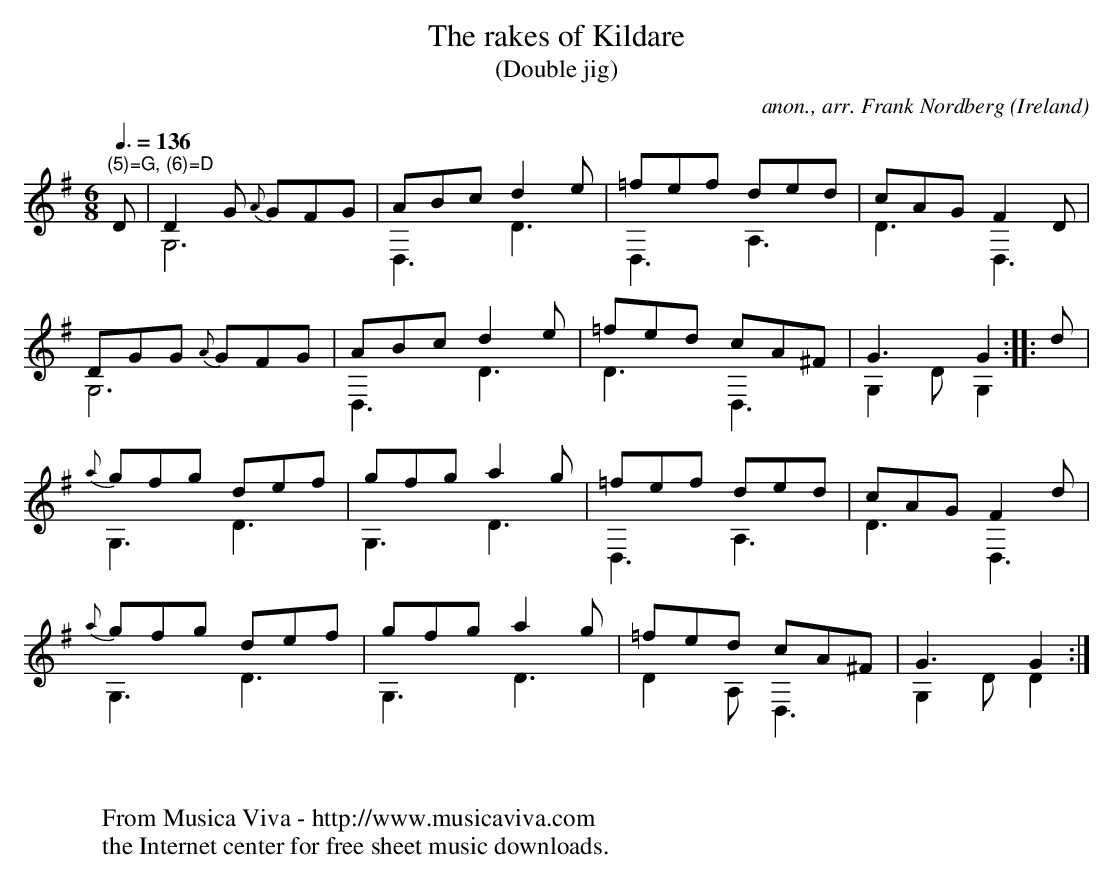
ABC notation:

X:1
T:The rakes of Kildare
T:(Double jig)
C:anon., arr. Frank Nordberg
O:Ireland
V:1 Program 1 25 up %Acoustic guitar
V:2 Program 1 25 merge down %Acoustic guitar
M:6/8
L:1/8
Q:3/8=136
K:G -8va
V:1
"^(5)=G, (6)=D"D|D2 G {A}GFG|ABc d2e|=fef ded|cAG F2D|
V:2
x|G,6|D,3D3|D,3A,3|D3D,3|
V:1
DGG {A}GFG|ABc d2e|=fed cA^F|G3 G2::d|
V:2
G,6|D,3D3|D3D,3|G,2DG,2::x|
V:1
{a}gfg def|gfg a2g|=fef ded|cAG F2d|
V:2
G,3D3|G,3D3|D,3A,3|D3D,3|
V:1
{a}gfg def|gfg a2g|=fed cA^F|G3 G2:|
V:2
G,3D3|G,3D3|D2A,D,3|G,2D D2:|
W:
W:
W:  From Musica Viva - http://www.musicaviva.com
W:  the Internet center for free sheet music downloads.
